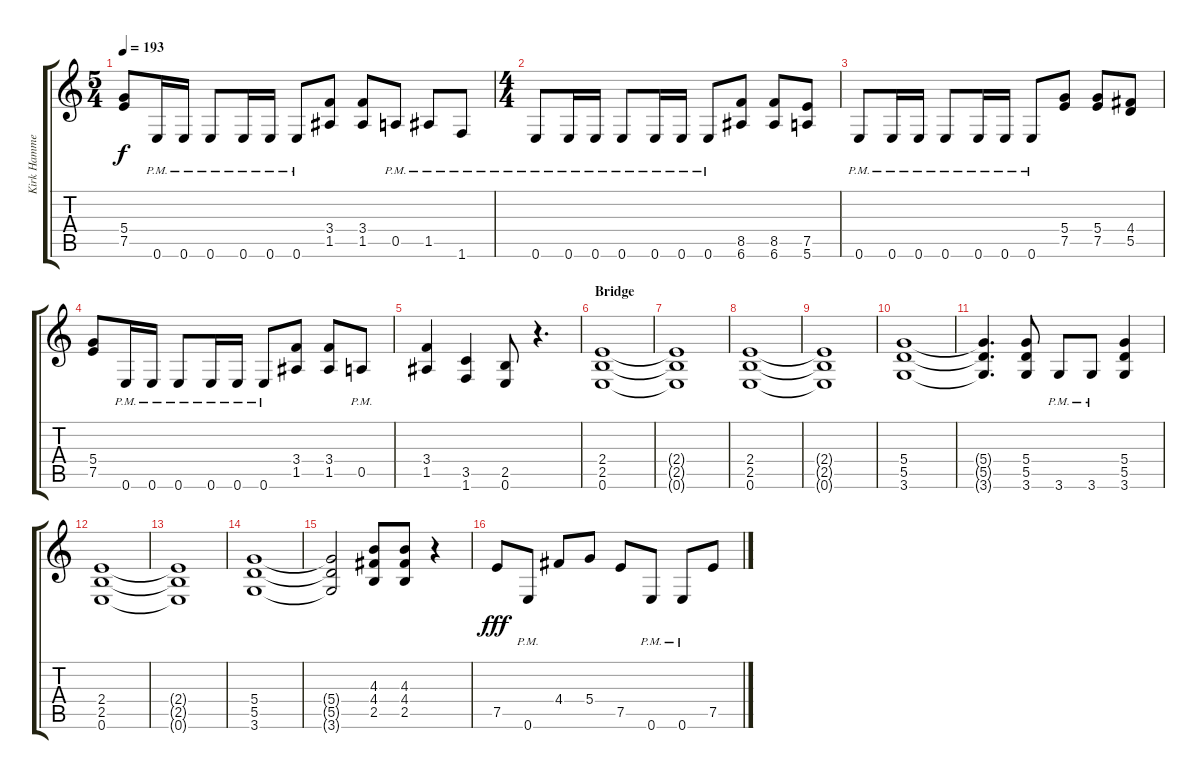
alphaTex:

\track ("Kirk Hammett - Lead Guitar" "Kirk Hamme") {instrument distortionguitar}
\staff {score tabs}
\tuning (E4 B3 G3 D3 A2 E2) {hide}
\ts (5 4)
\tempo 193
\clef g2
\ks c
(5.4 7.5).8{dy f} 0.6{pm}.16 0.6{pm}.16 0.6{pm}.8 0.6{pm}.16 0.6{pm}.16 0.6{pm}.8 (3.4 1.5).8 (3.4 1.5).8 0.5{pm}.8 1.5{pm}.8 1.6{pm}.8 |
\ts (4 4)
0.6{pm}.8 0.6{pm}.16 0.6{pm}.16 0.6{pm}.8 0.6{pm}.16 0.6{pm}.16 0.6{pm}.8 (8.5 6.6).8 (8.5 6.6).8 (7.5 5.6).8 |
0.6{pm}.8 0.6{pm}.16 0.6{pm}.16 0.6{pm}.8 0.6{pm}.16 0.6{pm}.16 0.6{pm}.8 (5.4 7.5).8 (5.4 7.5).8 (4.4 5.5).8 |
(5.4 7.5).8 0.6{pm}.16 0.6{pm}.16 0.6{pm}.8 0.6{pm}.16 0.6{pm}.16 0.6{pm}.8 (3.4 1.5).8 (3.4 1.5).8 0.5{pm}.8 |
(3.4 1.5).4 (3.5 1.6).4 (2.5 0.6).8 r.4{d} |
\section ("" "Bridge")
(2.4 2.5 0.6).1 |
(2.4{t} 2.5{t} 0.6{t}).1 |
(2.4 2.5 0.6).1 |
(2.4{t} 2.5{t} 0.6{t}).1 |
(5.4 5.5 3.6).1 |
(5.4{t} 5.5{t} 3.6{t}).4{d} (5.4 5.5 3.6).8 3.6{pm}.8 3.6{pm}.8 (5.4 5.5 3.6).4 |
(2.4 2.5 0.6).1 |
(2.4{t} 2.5{t} 0.6{t}).1 |
(5.4 5.5 3.6).1 |
(5.4{t} 5.5{t} 3.6{t}).2 (4.3 4.4 2.5).8 (4.3 4.4 2.5).8 r.4 |
7.5.8{dy fff} 0.6{pm}.8 4.4.8 5.4.8 7.5.8 0.6{pm}.8 0.6{pm}.8 7.5.8
